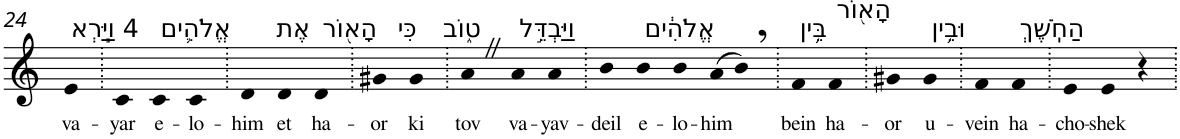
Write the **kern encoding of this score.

**kern	**text
*part1	*part1
*staff1	*staff1
*I"Piano	*
*I'Pno	*
!!LO:PB:g=z
*clefG2	*
*k[]	*
=24	=24
!LO:TX:a:t=4 וַיַּ֧רְא	!
!	!LO:LY:b
4e	va-
=25.	=25.
!	!LO:LY:b
4c	-yar
!LO:TX:a:t=אֱלֹהִ֛ים	!
!	!LO:LY:b
4c	e-
!	!LO:LY:b
4c	-lo-
=26.	=26.
!	!LO:LY:b
4d	-him
!LO:TX:a:t=אֶת	!
!	!LO:LY:b
4d	et
!LO:TX:a:t=הָא֖וֹר	!
!	!LO:LY:b
4d	ha-
=27.	=27.
!	!LO:LY:b
4g#X	-or
!LO:TX:a:t=כִּי	!
!	!LO:LY:b
4g#	ki
=28.	=28.
!LO:TX:a:t=ט֑וֹב	!
!	!LO:LY:b
4aZ	tov
!LO:TX:a:t=וַיַּבְדֵּ֣ל	!
!	!LO:LY:b
4a	va-
!	!LO:LY:b
4a	-yav-
=29.	=29.
!	!LO:LY:b
4b	-deil
!LO:TX:a:t=אֱלֹהִ֔ים	!
!	!LO:LY:b
4b	e-
!	!LO:LY:b
4b	-lo-
!	!LO:LY:b
(>8a	-him
8b,)	.
=30.	=30.
!LO:TX:a:t=בֵּ֥ין	!
!	!LO:LY:b
4f	bein
!LO:TX:a:t=הָא֖וֹר	!
!	!LO:LY:b
4f	ha-
=31.	=31.
!	!LO:LY:b
4g#X	-or
!LO:TX:a:t=וּבֵ֥ין	!
!	!LO:LY:b
4g#	u-
=32.	=32.
!	!LO:LY:b
4f	-vein
!LO:TX:a:t=הַחֹֽשֶׁךְ	!
!	!LO:LY:b
4f	ha-
=33.	=33.
!	!LO:LY:b
4e	-cho-
!	!LO:LY:b
4e	-shek
4r	.
=.	=.
*-	*-
